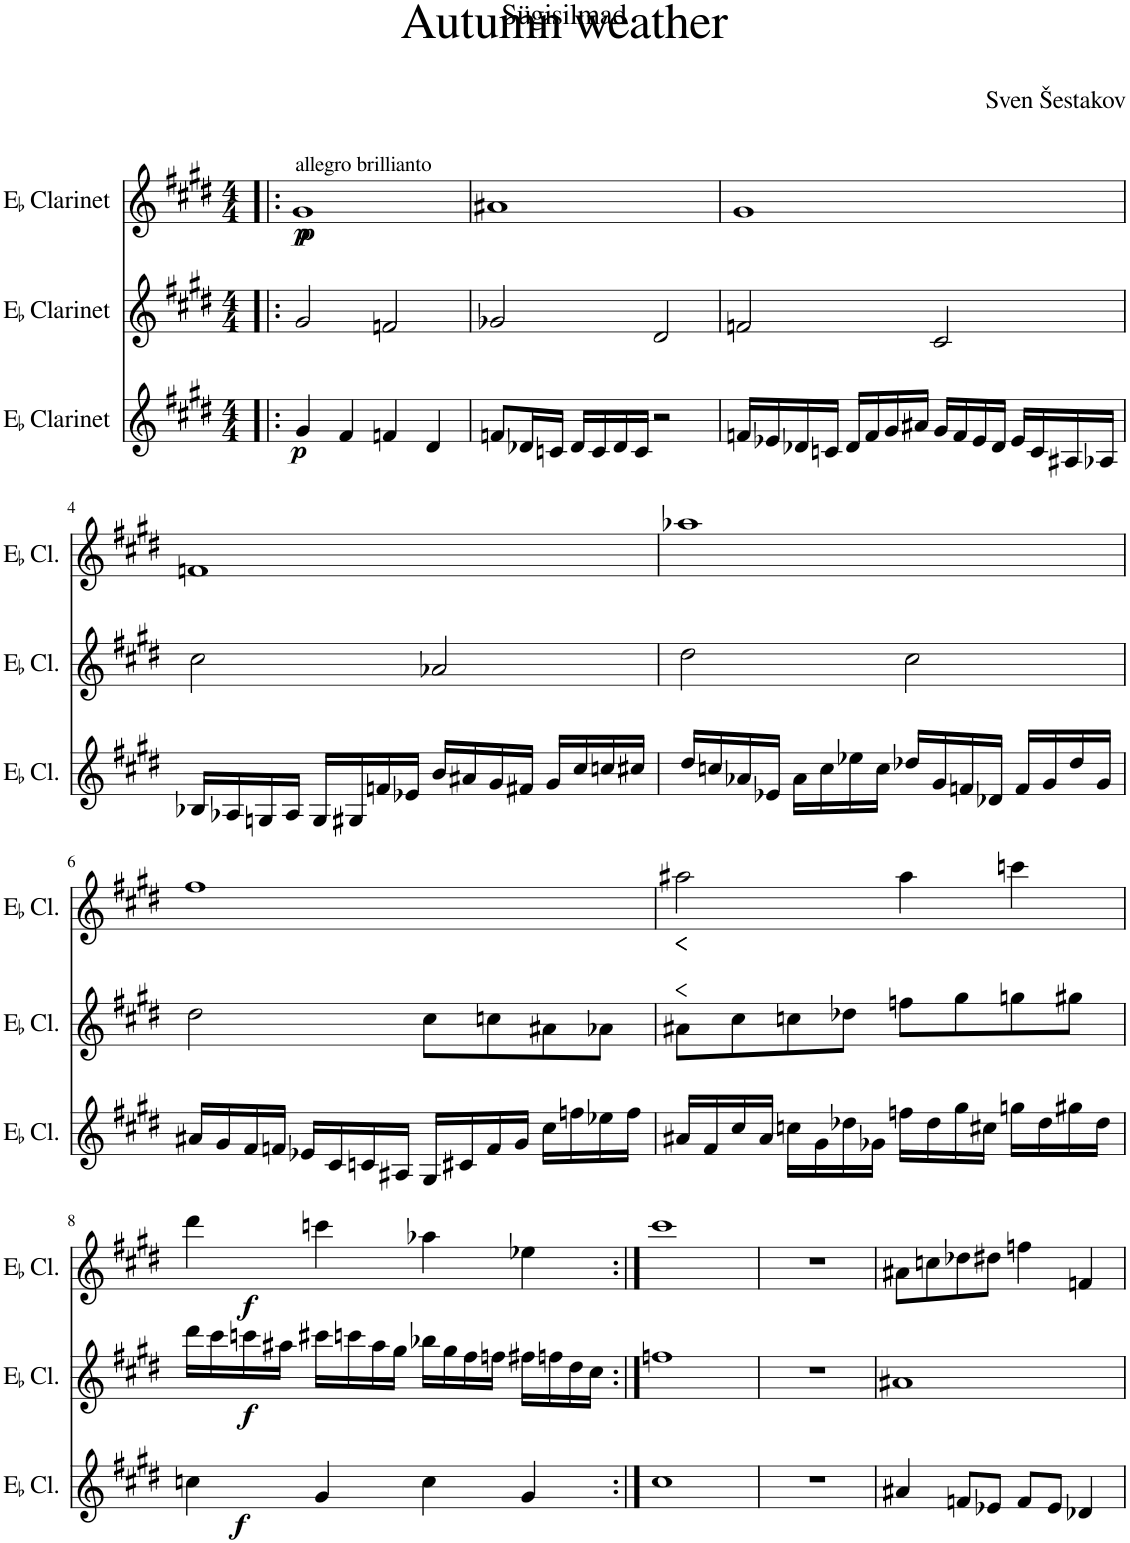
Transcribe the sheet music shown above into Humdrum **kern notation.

**kern	**dynam	**kern	**dynam	**kern	**dynam
*part3	*part3	*part2	*part2	*part1	*part1
*staff3	*staff3	*staff2	*staff2	*staff1	*staff1
*I"EaccidentalFlat Clarinet	*	*I"EaccidentalFlat Clarinet	*	*I"EaccidentalFlat Clarinet	*
*I'EaccidentalFlat Cl.	*	*I'EaccidentalFlat Cl.	*	*I'EaccidentalFlat Cl.	*
*clefG2	*	*clefG2	*	*clefG2	*
*Trd-2c-3	*	*Trd-2c-3	*	*Trd-2c-3	*
*k[f#c#g#d#]	*	*k[f#c#g#d#]	*	*k[f#c#g#d#]	*
*M4/4	*	*M4/4	*	*M4/4	*
=1!|:	=1!|:	=1!|:	=1!|:	=1!|:	=1!|:
!	!	!	!	!LO:TX:a:t=allegro brillianto	!
!	!LO:DY:b	!	!	!	!LO:DY:b
!	!	!	!	!	!LO:DY:n=1:b
4g#/	p	2g#/	.	1g#	p p
4f#/	.	.	.	.	.
4fn/	.	2fn/	.	.	.
4d#/	.	.	.	.	.
=2	=2	=2	=2	=2	=2
8fn/L	.	2g-X/	.	1a#X	.
16d-X/L	.	.	.	.	.
16cn/JJ	.	.	.	.	.
16d-/LL	.	.	.	.	.
16c/	.	.	.	.	.
16d-/	.	.	.	.	.
16c/JJ	.	.	.	.	.
2r	.	2d#/	.	.	.
=3	=3	=3	=3	=3	=3
16fn/LL	.	2fn/	.	1g#	.
16e-X/	.	.	.	.	.
16d-X/	.	.	.	.	.
16cn/JJ	.	.	.	.	.
16d-/LL	.	.	.	.	.
16f/	.	.	.	.	.
16g#/	.	.	.	.	.
16a#X/JJ	.	.	.	.	.
16g#/LL	.	2c#/	.	.	.
16f/	.	.	.	.	.
16e-/	.	.	.	.	.
16d-/JJ	.	.	.	.	.
16e-/LL	.	.	.	.	.
16c/	.	.	.	.	.
16A#X/	.	.	.	.	.
16A-X/JJ	.	.	.	.	.
!!LO:LB:g=z
=4	=4	=4	=4	=4	=4
16B-X/LL	.	2cc#\	.	1fn	.
16A-X/	.	.	.	.	.
16Gn/	.	.	.	.	.
16A-/JJ	.	.	.	.	.
16G/LL	.	.	.	.	.
16G#X/	.	.	.	.	.
16fn/	.	.	.	.	.
16e-X/JJ	.	.	.	.	.
16b/LL	.	2a-X/	.	.	.
16a#X/	.	.	.	.	.
16g#/	.	.	.	.	.
16f#X/JJ	.	.	.	.	.
16g#/LL	.	.	.	.	.
16cc#/	.	.	.	.	.
16ccn/	.	.	.	.	.
16cc#X/JJ	.	.	.	.	.
=5	=5	=5	=5	=5	=5
16dd#/LL	.	2dd#\	.	1aa-X	.
16ccn/	.	.	.	.	.
16a-X/	.	.	.	.	.
16e-X/JJ	.	.	.	.	.
16a-\LL	.	.	.	.	.
16cc\	.	.	.	.	.
16ee-X\	.	.	.	.	.
16cc\JJ	.	.	.	.	.
16dd-X/LL	.	2cc#\	.	.	.
16g#/	.	.	.	.	.
16fn/	.	.	.	.	.
16d-X/JJ	.	.	.	.	.
16f/LL	.	.	.	.	.
16g#/	.	.	.	.	.
16dd-/	.	.	.	.	.
16g#/JJ	.	.	.	.	.
!!LO:LB:g=z
=6	=6	=6	=6	=6	=6
16a#X/LL	.	2dd#\	.	1ff#	.
16g#/	.	.	.	.	.
16f#/	.	.	.	.	.
16fn/JJ	.	.	.	.	.
16e-X/LL	.	.	.	.	.
16c#/	.	.	.	.	.
16cn/	.	.	.	.	.
16A#X/JJ	.	.	.	.	.
16G#/LL	.	8cc#\L	.	.	.
16c#X/	.	.	.	.	.
16f/	.	8ccn\	.	.	.
16g#/JJ	.	.	.	.	.
16cc#\LL	.	8a#X\	.	.	.
16ffn\	.	.	.	.	.
16ee-X\	.	8a-X\J	.	.	.
16ff\JJ	.	.	.	.	.
=7	=7	=7	=7	=7	=7
!	!	!	!	!	!LO:HP:b
16a#X/LL	.	8a#X\L	.	2aa#X\	<
16f#/	.	.	.	.	.
16cc#/	.	8cc#\	.	.	.
16a#/JJ	.	.	.	.	.
16ccn\LL	.	8ccn\	.	.	.
16g#\	.	.	.	.	.
16dd-X\	.	8dd-X\J	.	.	.
16g-X\JJ	.	.	.	.	.
!	!	!	!	!	!LO:HP:b
16ffn\LL	.	8ffn\L	.	4aa#\	<
16dd-\	.	.	.	.	.
16gg#\	.	8gg#\	.	.	.
16cc#X\JJ	.	.	.	.	.
!	!	!	!	!	!LO:HP:b
16ggn\LL	.	8ggn\	.	4cccn\	<
16dd-\	.	.	.	.	.
16gg#X\	.	8gg#X\J	.	.	.
16dd-\JJ	.	.	.	.	.
.	.	.	.	.	[ [ [
!!LO:LB:g=z
=8	=8	=8	=8	=8	=8
!	!LO:DY:b	!	!	!	!LO:DY:b
4ccn\	f	16ddd#\LL	.	4ddd#\	f
.	.	16ccc#\	.	.	.
!	!	!	!LO:DY:b	!	!
.	.	16cccn\	f	.	.
.	.	16aa#X\JJ	.	.	.
4g#/	.	16ccc#X\LL	.	4cccn\	.
.	.	16cccn\	.	.	.
.	.	16aa#\	.	.	.
.	.	16gg#\JJ	.	.	.
4cc\	.	16bb-X\LL	.	4aa-X\	.
.	.	16gg#\	.	.	.
.	.	16ff#\	.	.	.
.	.	16ffn\JJ	.	.	.
4g#/	.	16ff#X\LL	.	4ee-X\	.
.	.	16ffn\	.	.	.
.	.	16dd#\	.	.	.
.	.	16cc#\JJ	.	.	.
=9:|!	=9:|!	=9:|!	=9:|!	=9:|!	=9:|!
1cc#	.	1ffn	.	1ccc#	.
=10	=10	=10	=10	=10	=10
1r	.	1r	.	1r	.
=11	=11	=11	=11	=11	=11
4a#X/	.	1a#X	.	8a#X\L	.
.	.	.	.	8ccn\	.
8fn/L	.	.	.	8dd-X\	.
8e-X/J	.	.	.	8dd#X\J	.
8f/L	.	.	.	4ffn\	.
8e-/J	.	.	.	.	.
4d-X/	.	.	.	4fn/	.
=	=	=	=	=	=
*-	*-	*-	*-	*-	*-
